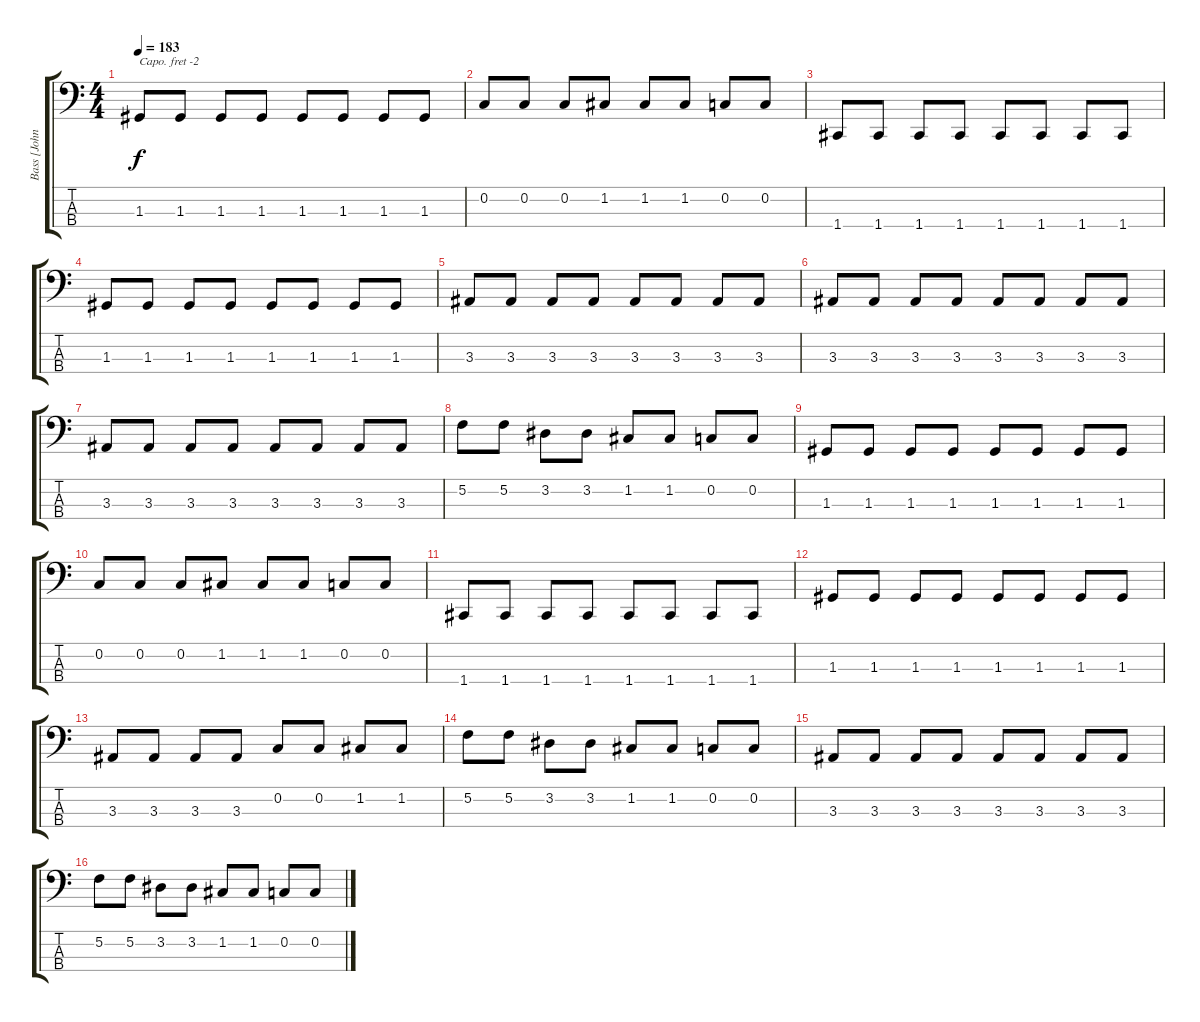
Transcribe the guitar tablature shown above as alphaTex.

\track ("Bass [Johnny Christ]" "Bass [John") {instrument electricbassfinger}
\staff {score tabs}
\capo -2
\tuning (G2 D2 A1 D1) {hide}
\ts (4 4)
\tempo 183
\clef f4
\ks c
1.3.8{dy f} 1.3.8 1.3.8 1.3.8 1.3.8 1.3.8 1.3.8 1.3.8 |
0.2.8 0.2.8 0.2.8 1.2.8 1.2.8 1.2.8 0.2.8 0.2.8 |
1.4.8 1.4.8 1.4.8 1.4.8 1.4.8 1.4.8 1.4.8 1.4.8 |
1.3.8 1.3.8 1.3.8 1.3.8 1.3.8 1.3.8 1.3.8 1.3.8 |
3.3.8 3.3.8 3.3.8 3.3.8 3.3.8 3.3.8 3.3.8 3.3.8 |
3.3.8 3.3.8 3.3.8 3.3.8 3.3.8 3.3.8 3.3.8 3.3.8 |
3.3.8 3.3.8 3.3.8 3.3.8 3.3.8 3.3.8 3.3.8 3.3.8 |
5.2.8 5.2.8 3.2.8 3.2.8 1.2.8 1.2.8 0.2.8 0.2.8 |
1.3.8 1.3.8 1.3.8 1.3.8 1.3.8 1.3.8 1.3.8 1.3.8 |
0.2.8 0.2.8 0.2.8 1.2.8 1.2.8 1.2.8 0.2.8 0.2.8 |
1.4.8 1.4.8 1.4.8 1.4.8 1.4.8 1.4.8 1.4.8 1.4.8 |
1.3.8 1.3.8 1.3.8 1.3.8 1.3.8 1.3.8 1.3.8 1.3.8 |
3.3.8 3.3.8 3.3.8 3.3.8 0.2.8 0.2.8 1.2.8 1.2.8 |
5.2.8 5.2.8 3.2.8 3.2.8 1.2.8 1.2.8 0.2.8 0.2.8 |
3.3.8 3.3.8 3.3.8 3.3.8 3.3.8 3.3.8 3.3.8 3.3.8 |
5.2.8 5.2.8 3.2.8 3.2.8 1.2.8 1.2.8 0.2.8 0.2.8
